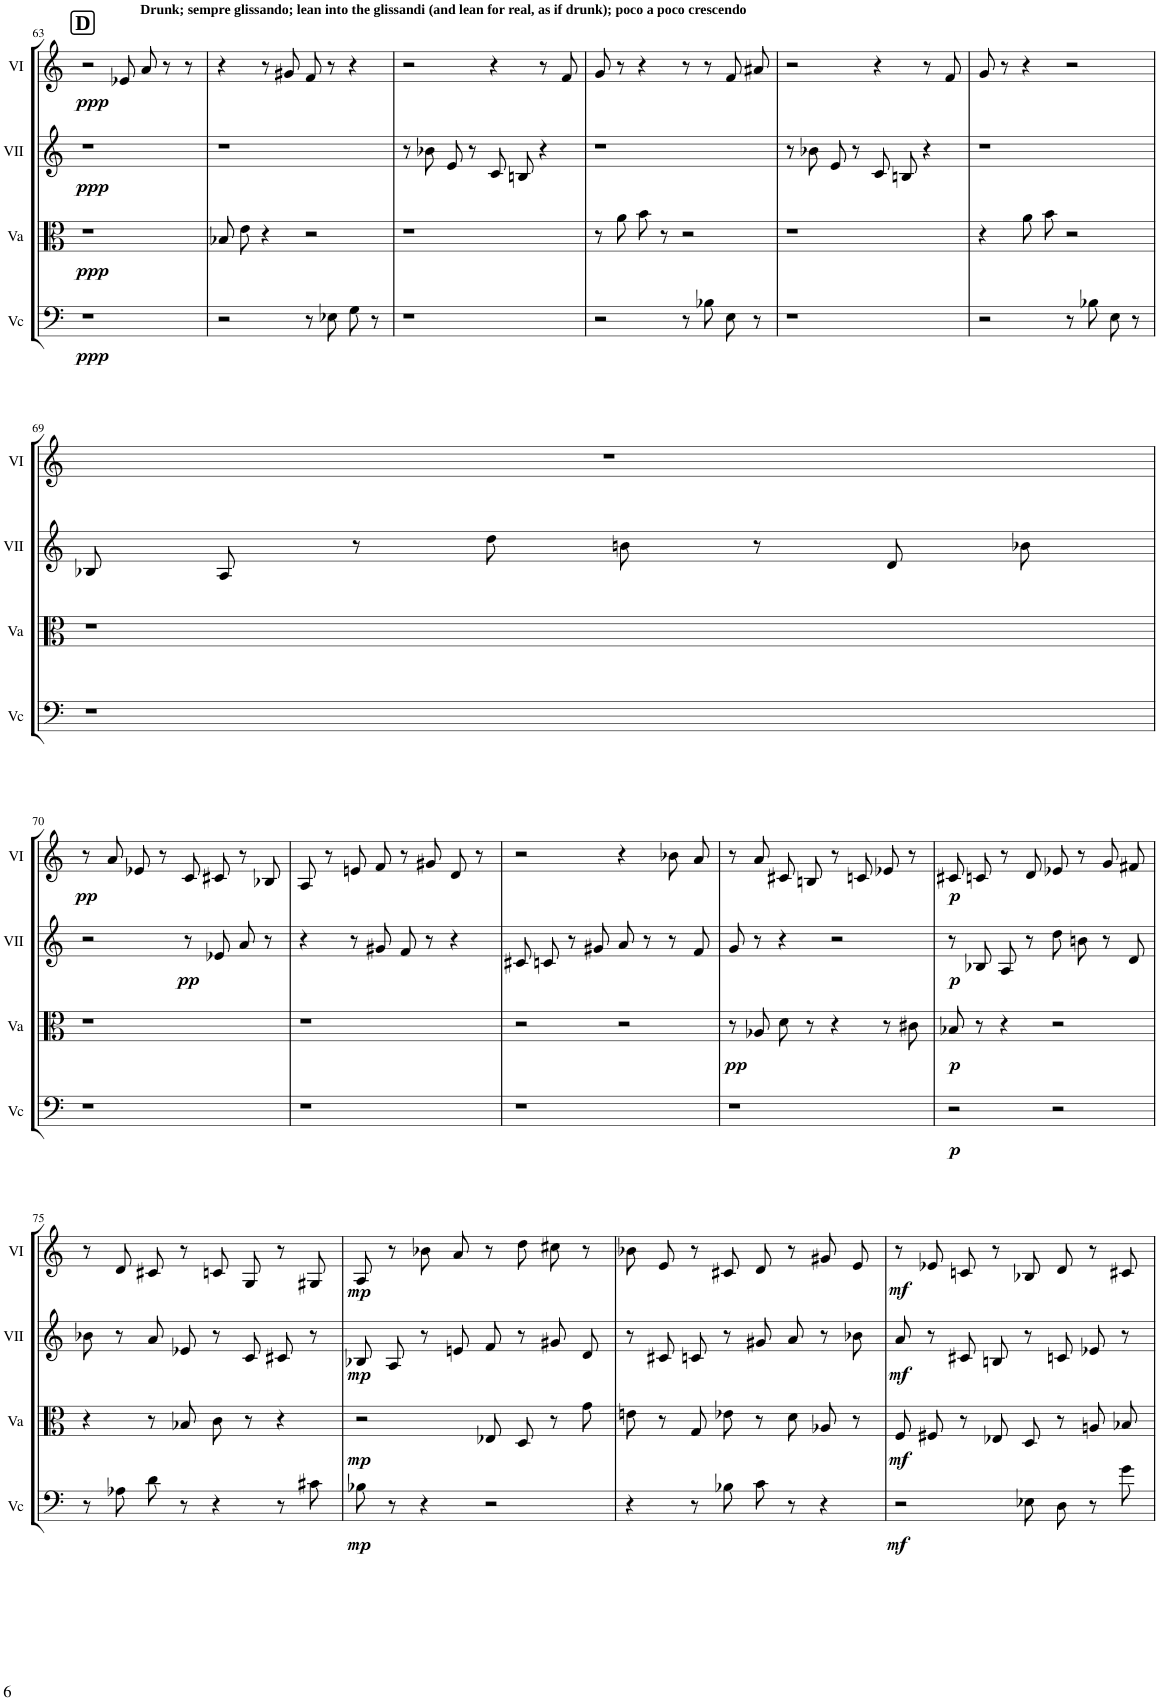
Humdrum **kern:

**kern	**dynam	**kern	**dynam	**kern	**dynam	**kern	**dynam
*part4	*part4	*part3	*part3	*part2	*part2	*part1	*part1
*staff4	*staff4	*staff3	*staff3	*staff2	*staff2	*staff1	*staff1
*I"Vc	*	*I"Va	*	*I"VII	*	*I"VI	*
*I'Vc	*	*I'Va	*	*I'VII	*	*I'VI	*
!!LO:PB:g=z
*clefF4	*	*clefC3	*	*clefG2	*	*clefG2	*
*k[]	*	*k[]	*	*k[]	*	*k[]	*
*M4/4	*	*M4/4	*	*M4/4	*	*M4/4	*
!!LO:REH:place=s1:a:B:cj:fs=14.284:t=D
=63	=63	=63	=63	=63	=63	=63	=63
!	!LO:DY:b	!	!LO:DY:b	!	!LO:DY:b	!	!LO:DY:b
1r	ppp	1r	ppp	1r	ppp	2r	ppp
!	!	!	!	!	!	!LO:TX:a:B:t=Drunk; sempre glissando; lean into the glissandi (and lean for real, as if drunk); poco a poco crescendo	!
.	.	.	.	.	.	8e-X/L	.
.	.	.	.	.	.	8a/J	.
.	.	.	.	.	.	8r	.
.	.	.	.	.	.	8r	.
=64	=64	=64	=64	=64	=64	=64	=64
2r	.	8B-X\L	.	1r	.	4r	.
.	.	8e\J	.	.	.	.	.
.	.	4r	.	.	.	8r	.
.	.	.	.	.	.	8g#X/	.
8r	.	2r	.	.	.	8f/	.
8E-X\	.	.	.	.	.	8r	.
8G\	.	.	.	.	.	4r	.
8r	.	.	.	.	.	.	.
=65	=65	=65	=65	=65	=65	=65	=65
1r	.	1r	.	8r	.	2r	.
.	.	.	.	8b-X\	.	.	.
.	.	.	.	8e/	.	.	.
.	.	.	.	8r	.	.	.
.	.	.	.	8c/L	.	4r	.
.	.	.	.	8Bn/J	.	.	.
.	.	.	.	4r	.	8r	.
.	.	.	.	.	.	8f/	.
=66	=66	=66	=66	=66	=66	=66	=66
2r	.	8r	.	1r	.	8g/	.
.	.	8a\	.	.	.	8r	.
.	.	8b\	.	.	.	4r	.
.	.	8r	.	.	.	.	.
8r	.	2r	.	.	.	8r	.
8B-X\	.	.	.	.	.	8r	.
8E\	.	.	.	.	.	8f/L	.
8r	.	.	.	.	.	8a#X/J	.
=67	=67	=67	=67	=67	=67	=67	=67
1r	.	1r	.	8r	.	2r	.
.	.	.	.	8b-X\	.	.	.
.	.	.	.	8e/	.	.	.
.	.	.	.	8r	.	.	.
.	.	.	.	8c/L	.	4r	.
.	.	.	.	8Bn/J	.	.	.
.	.	.	.	4r	.	8r	.
.	.	.	.	.	.	8f/	.
=68	=68	=68	=68	=68	=68	=68	=68
2r	.	4r	.	1r	.	8g/	.
.	.	.	.	.	.	8r	.
.	.	8a\L	.	.	.	4r	.
.	.	8b\J	.	.	.	.	.
8r	.	2r	.	.	.	2r	.
8B-X\	.	.	.	.	.	.	.
8E\	.	.	.	.	.	.	.
8r	.	.	.	.	.	.	.
!!LO:LB:g=z
=69	=69	=69	=69	=69	=69	=69	=69
1r	.	1r	.	8B-X/L	.	1r	.
.	.	.	.	8A/J	.	.	.
.	.	.	.	8r	.	.	.
.	.	.	.	8dd\	.	.	.
.	.	.	.	8bn\	.	.	.
.	.	.	.	8r	.	.	.
.	.	.	.	8d/L	.	.	.
.	.	.	.	8b-X/J	.	.	.
!!LO:LB:g=z
=70	=70	=70	=70	=70	=70	=70	=70
!	!	!	!	!	!	!	!LO:DY:b
1r	.	1r	.	2r	.	8r	pp
.	.	.	.	.	.	8a/	.
.	.	.	.	.	.	8e-X/	.
.	.	.	.	.	.	8r	.
!	!	!	!	!	!LO:DY:b	!	!
.	.	.	.	8r	pp	8c/L	.
.	.	.	.	8e-X/	.	8c#X/J	.
.	.	.	.	8a/	.	8r	.
.	.	.	.	8r	.	8B-X/	.
=71	=71	=71	=71	=71	=71	=71	=71
1r	.	1r	.	4r	.	8A/	.
.	.	.	.	.	.	8r	.
.	.	.	.	8r	.	8en/L	.
.	.	.	.	8g#X/	.	8f/J	.
.	.	.	.	8f/	.	8r	.
.	.	.	.	8r	.	8g#X/	.
.	.	.	.	4r	.	8d/	.
.	.	.	.	.	.	8r	.
=72	=72	=72	=72	=72	=72	=72	=72
1r	.	2r	.	8c#X/L	.	2r	.
.	.	.	.	8cn/J	.	.	.
.	.	.	.	8r	.	.	.
.	.	.	.	8g#X/	.	.	.
.	.	2r	.	8a/	.	4r	.
.	.	.	.	8r	.	.	.
.	.	.	.	8r	.	8b-X/L	.
.	.	.	.	8f/	.	8a/J	.
=73	=73	=73	=73	=73	=73	=73	=73
!	!	!	!LO:DY:b	!	!	!	!
1r	.	8r	pp	8g/	.	8r	.
.	.	8A-X/	.	8r	.	8a/	.
.	.	8d\	.	4r	.	8c#X/L	.
.	.	8r	.	.	.	8Bn/J	.
.	.	4r	.	2r	.	8r	.
.	.	.	.	.	.	8cn/	.
.	.	8r	.	.	.	8e-X/	.
.	.	8c#X\	.	.	.	8r	.
=74	=74	=74	=74	=74	=74	=74	=74
!	!LO:DY:b	!	!LO:DY:b	!	!LO:DY:b	!	!LO:DY:b
2r	p	8B-X/	p	8r	p	8c#X/L	p
.	.	8r	.	8B-X/	.	8cn/J	.
.	.	4r	.	8A/	.	8r	.
.	.	.	.	8r	.	8d/	.
2r	.	2r	.	8dd\L	.	8e-X/	.
.	.	.	.	8bn\J	.	8r	.
.	.	.	.	8r	.	8g/L	.
.	.	.	.	8d/	.	8f#X/J	.
!!LO:LB:g=z
=75	=75	=75	=75	=75	=75	=75	=75
8r	.	4r	.	8b-X\	.	8r	.
8A-X\	.	.	.	8r	.	8d/	.
8d\	.	8r	.	8a/L	.	8c#X/	.
8r	.	8B-X/	.	8e-X/J	.	8r	.
4r	.	8c\	.	8r	.	8cn/L	.
.	.	8r	.	8c/	.	8G/J	.
8r	.	4r	.	8c#X/	.	8r	.
8c#X\	.	.	.	8r	.	8G#X/	.
=76	=76	=76	=76	=76	=76	=76	=76
!	!LO:DY:b	!	!LO:DY:b	!	!LO:DY:b	!	!LO:DY:b
8B-X\	mp	2r	mp	8B-X/L	mp	8A/	mp
8r	.	.	.	8A/J	.	8r	.
4r	.	.	.	8r	.	8b-X/L	.
.	.	.	.	8en/	.	8a/J	.
2r	.	8E-X/L	.	8f/	.	8r	.
.	.	8D/J	.	8r	.	8dd\	.
.	.	8r	.	8g#X/L	.	8cc#X\	.
.	.	8g\	.	8d/J	.	8r	.
=77	=77	=77	=77	=77	=77	=77	=77
4r	.	8en\	.	8r	.	8b-X/L	.
.	.	8r	.	8c#X/	.	8e/J	.
8r	.	8G/L	.	8cn/	.	8r	.
8B-X\	.	8e-X/J	.	8r	.	8c#X/	.
8c\	.	8r	.	8g#X/L	.	8d/	.
8r	.	8d\	.	8a/J	.	8r	.
4r	.	8A-X/	.	8r	.	8g#X/L	.
.	.	8r	.	8b-X\	.	8e/J	.
=78	=78	=78	=78	=78	=78	=78	=78
!	!LO:DY:b	!	!LO:DY:b	!	!LO:DY:b	!	!LO:DY:b
2r	mf	8F/L	mf	8a/	mf	8r	mf
.	.	8F#X/J	.	8r	.	8e-X/	.
.	.	8r	.	8c#X/L	.	8cn/	.
.	.	8E-X/	.	8Bn/J	.	8r	.
8E-X\L	.	8D/	.	8r	.	8B-X/L	.
8D\J	.	8r	.	8cn/	.	8d/J	.
8r	.	8An/L	.	8e-X/	.	8r	.
8g\	.	8B-X/J	.	8r	.	8c#X/	.
=	=	=	=	=	=	=	=
*-	*-	*-	*-	*-	*-	*-	*-
